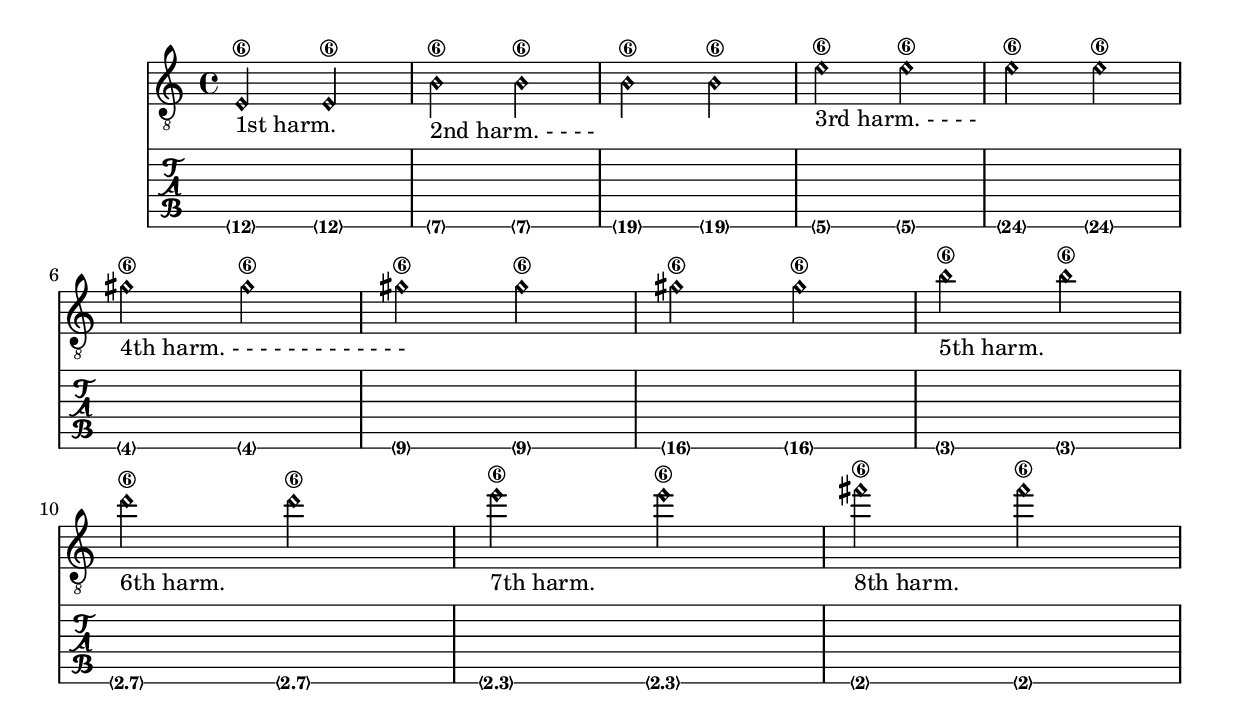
% DO NOT EDIT this file manually; it is automatically
% generated from Documentation/snippets/new
% Make any changes in Documentation/snippets/new/
% and then run scripts/auxiliar/makelsr.py
%
% This file is in the public domain.
%% Note: this file works from version 2.14.0
\version "2.14.0"

\header {
%% Translation of GIT committish: 70f5f30161f7b804a681cd080274bfcdc9f4fe8c
  texidoces = "
Referencia para armónicos sobre cuerdas al aire (armónicos naturales):

"
  doctitlees = "Referencia para armónicos sobre cuerdas al aire"

%% Translation of GIT committish: f86f00c1a8de0f034ba48506de2801c074bd5422
  texidocde = "
Referenz für Flageolett von offenen Saiten:
"
  doctitlede = "Referenz für Flageolett von offenen Saiten"

  lsrtags = "fretted-strings"
  texidoc = "
Reference for open-string harmonics:
"
  doctitle = "Reference for open-string harmonics"
} % begin verbatim


openStringHarmonics = {
  %first harmonic
  \harmonicByFret #12 e,2\6_\markup{"1st harm."}
  \harmonicByRatio #1/2 e,\6
  %second harmonic
  \harmonicByFret #7 e,\6_\markup{"2nd harm. - - - -"}
  \harmonicByRatio #1/3 e,\6
  \harmonicByFret #19 e,\6
  \harmonicByRatio #2/3 e,\6
  %\harmonicByFret #19 < e,\6 a,\5 d\4 >
  %\harmonicByRatio #2/3 < e,\6 a,\5 d\4 >
  %third harmonic
  \harmonicByFret #5 e,\6_\markup{"3rd harm. - - - -"}
  \harmonicByRatio #1/4 e,\6
  \harmonicByFret #24 e,\6
  \harmonicByRatio #3/4 e,\6
  \break
  %fourth harmonic
  \harmonicByFret #4 e,\6_\markup{"4th harm. - - - - - - - - - - - - -"}
  \harmonicByRatio #1/5 e,\6
  \harmonicByFret #9 e,\6
  \harmonicByRatio #2/5 e,\6
  \harmonicByFret #16 e,\6
  \harmonicByRatio #3/5 e,\6
  %fifth harmonic
  \harmonicByFret #3 e,\6_\markup{"5th harm."}
  \harmonicByRatio #1/6 e,\6
  \break
  %sixth harmonic
  \harmonicByFret #2.7 e,\6_\markup{"6th harm."}
  \harmonicByRatio #1/7 e,\6
  %seventh harmonic
  \harmonicByFret #2.3 e,\6_\markup{"7th harm."}
  \harmonicByRatio #1/8 e,\6
  %eighth harmonic
  \harmonicByFret #2 e,\6_\markup{"8th harm."}
  \harmonicByRatio #1/9 e,\6
}

\score {
  <<
    \new Staff {
      \new Voice {
        \clef "treble_8"
        \openStringHarmonics
      }
    }
    \new TabStaff {
      \new TabVoice {
        \openStringHarmonics
      }
    }
  >>
}
